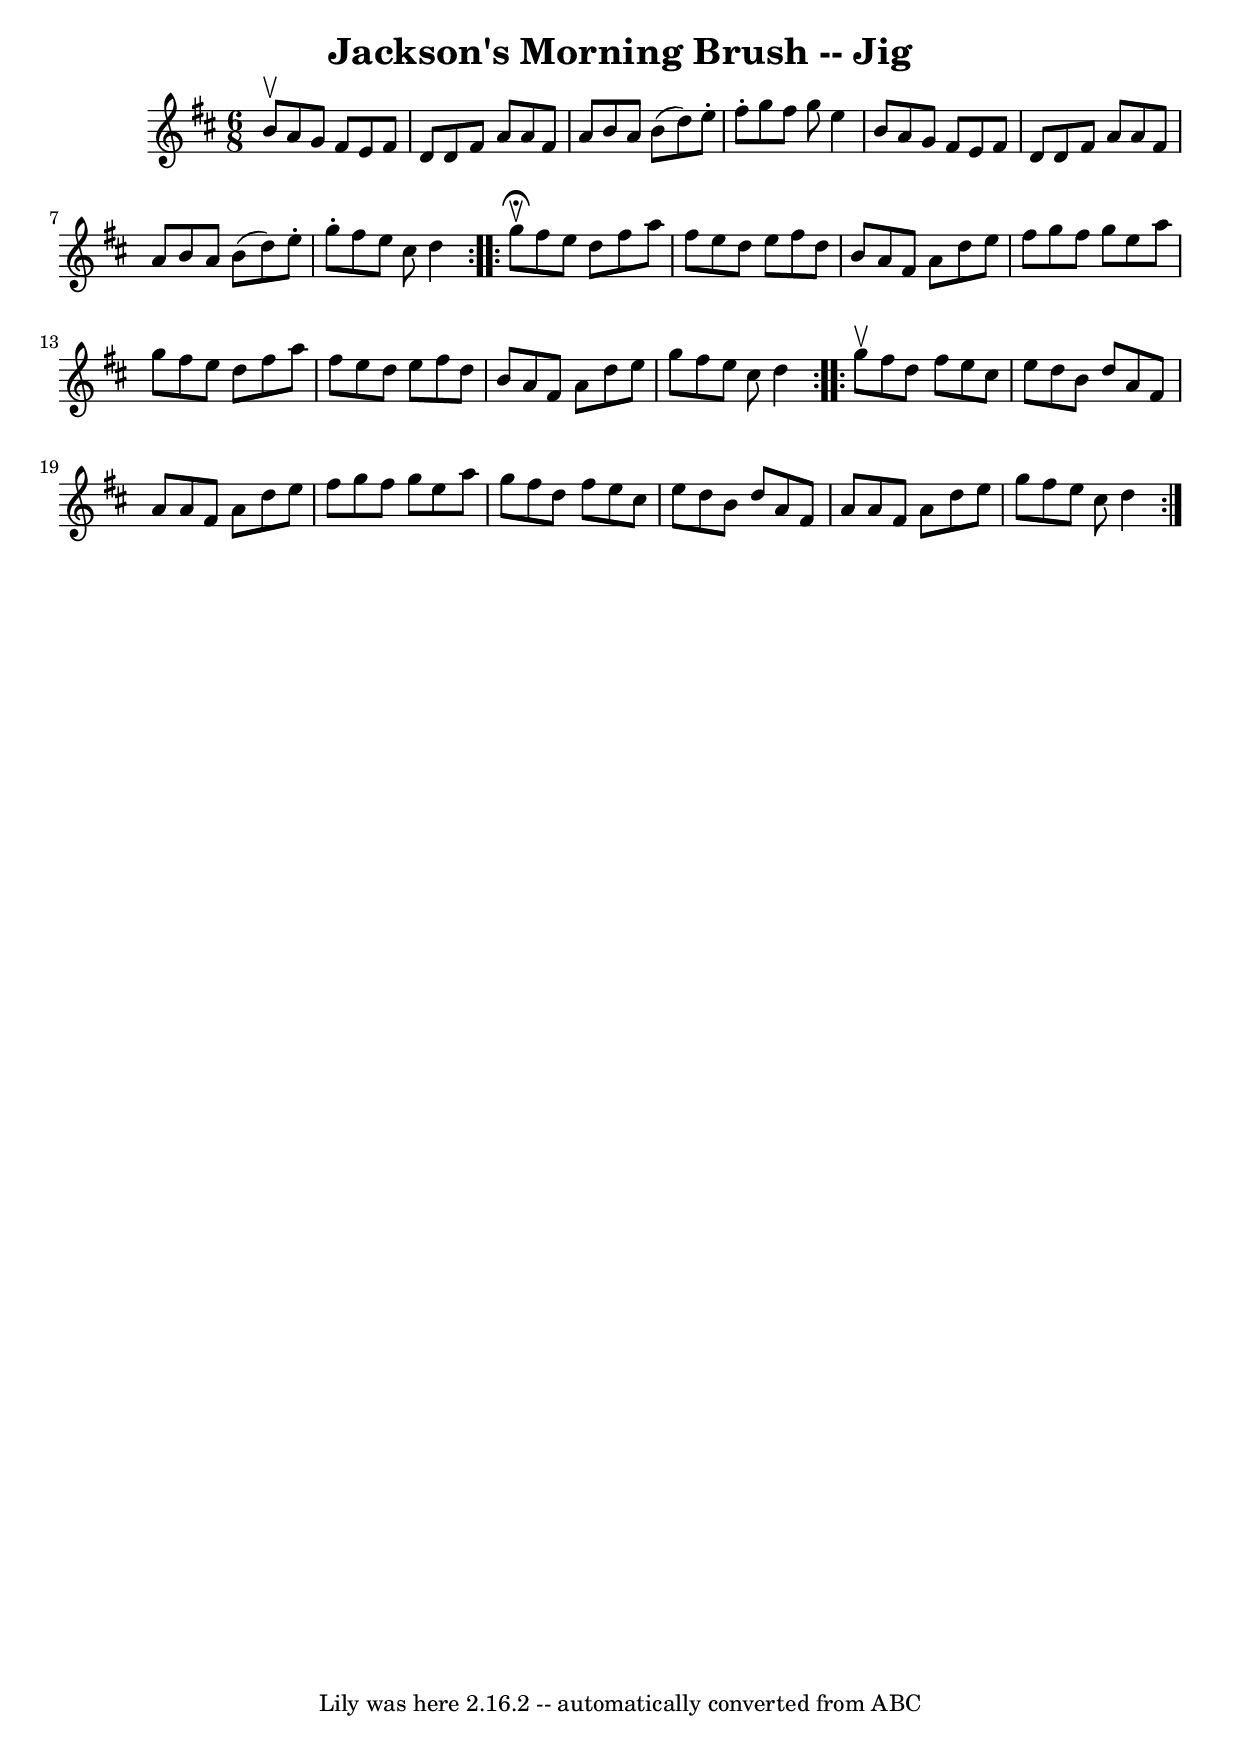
\version "2.16.2"
\include "Mammoth.ily"
\header {
  %% book = "Ryan's Mammoth Collection"
  crossRefNumber = "1"
  footnotes = "\\\\86 446"
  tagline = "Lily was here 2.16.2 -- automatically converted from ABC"
  title = "Jackson's Morning Brush -- Jig"

}
voicedefault =  {



  \repeat volta 2 {

    \time 6/8 
    \key d \major
    b'8^\upbow |
    a'8 g'8 fis'8 e'8   
    fis'8 d'8    |
    d'8 fis'8 a'8 a'8 fis'8 a'8    
    |
    b'8 a'8 b'8 (d''8) e''8 -. fis''8 -.   |
    
    g''8 fis''8 g''8 e''4 b'8    |
    a'8 g'8 fis'8    
    e'8 fis'8 d'8    |
    d'8 fis'8 a'8 a'8 fis'8 a'8    
    |
    b'8 a'8 b'8 (d''8) e''8 -. g''8 -.   |
    
    fis''8 e''8 cis''8 d''4    
  }     
  \repeat volta 2 {
    g''8^\fermata^\upbow |
    fis''8 e''8 d''8 fis''8 a''8    
    fis''8    |
    e''8 d''8 e''8 fis''8 d''8 b'8    |
    
    a'8 fis'8 a'8 d''8 e''8 fis''8    |
    g''8 fis''8    
    g''8 e''8 a''8 g''8    |
    fis''8 e''8 d''8 fis''8   
    a''8 fis''8    |
    e''8 d''8 e''8 fis''8 d''8 b'8    
    |
    a'8 fis'8 a'8 d''8 e''8 g''8    |
    fis''8    
    e''8 cis''8 d''4  
  }     
  \repeat volta 2 {
    g''8^\upbow |
    
    fis''8 d''8 fis''8 e''8 cis''8 e''8    |
    d''8 b'8    
    d''8 a'8 fis'8 a'8    |
    a'8 fis'8 a'8 d''8 e''8   
    fis''8    |
    g''8 fis''8 g''8 e''8 a''8 g''8    
    |
    fis''8 d''8 fis''8 e''8 cis''8 e''8    |
    
    d''8 b'8 d''8 a'8 fis'8 a'8    |
    a'8 fis'8 a'8    
    d''8 e''8 g''8    |
    fis''8 e''8 cis''8 d''4      
  }   

}

\score{
  <<

    \context Staff="default"
    {
      \voicedefault 
      
    }

  >>
  \layout {
    
  }
  \midi {
  }

}
